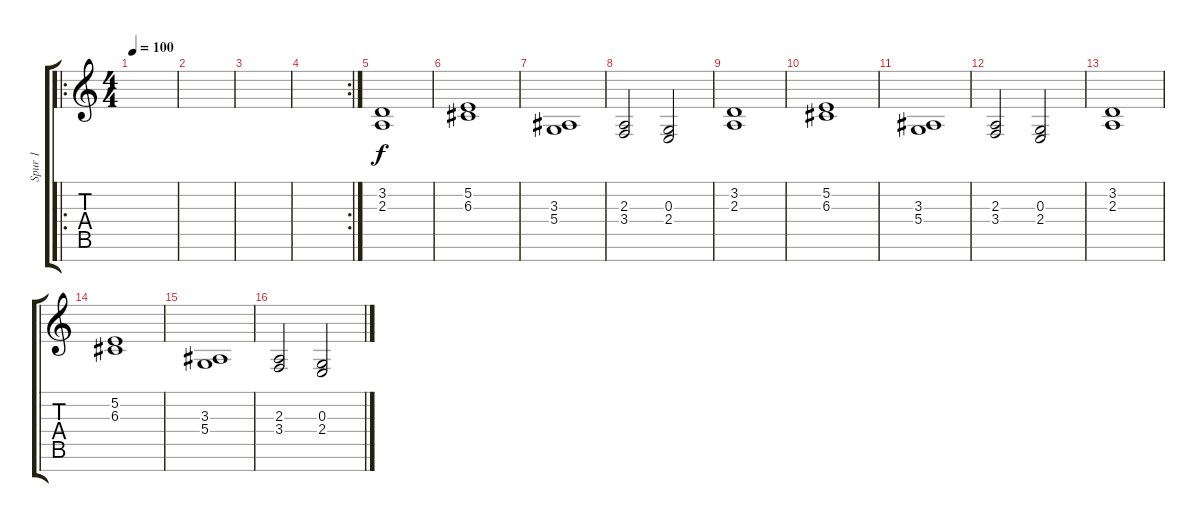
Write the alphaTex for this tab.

\track ("Spur 1" "Spur 1") {instrument acousticgrandpiano}
\staff {score tabs}
\tuning (E4 B3 G3 D3 A2 E2 B1) {hide}
\ro
\ts (4 4)
\tempo 100
\clef g2
\ks c
|
|
|
\rc 2
|
(3.2 2.3).1 |
(5.2 6.3).1 |
(3.3 5.4).1 |
(2.3 3.4).2 (0.3 2.4).2 |
(3.2 2.3).1 |
(5.2 6.3).1 |
(3.3 5.4).1 |
(2.3 3.4).2 (0.3 2.4).2 |
(3.2 2.3).1 |
(5.2 6.3).1 |
(3.3 5.4).1 |
(2.3 3.4).2 (0.3 2.4).2
